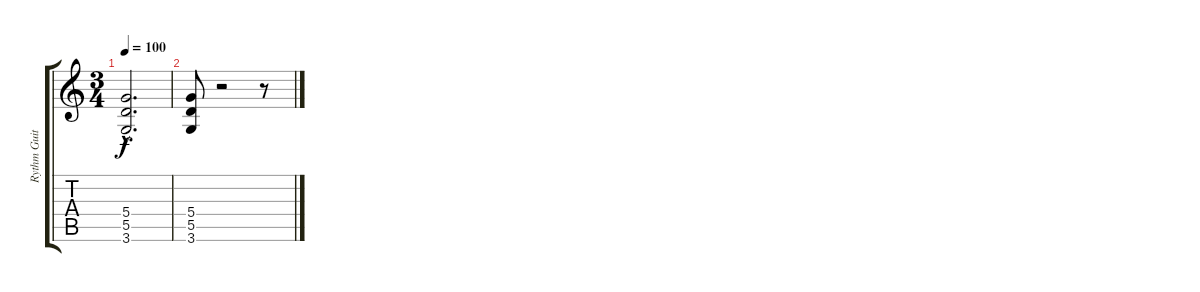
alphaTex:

\track ("Rythm Guitar" "Rythm Guit") {instrument distortionguitar}
\staff {score tabs}
\tuning (E4 B3 G3 D3 A2 E2) {hide}
\ts (3 4)
\tempo 100
\clef g2
\ks c
(5.4{hac t} 5.5{hac t} 3.6{hac t}).2{d dy f} |
(5.4 5.5 3.6).8 r.2 r.8
